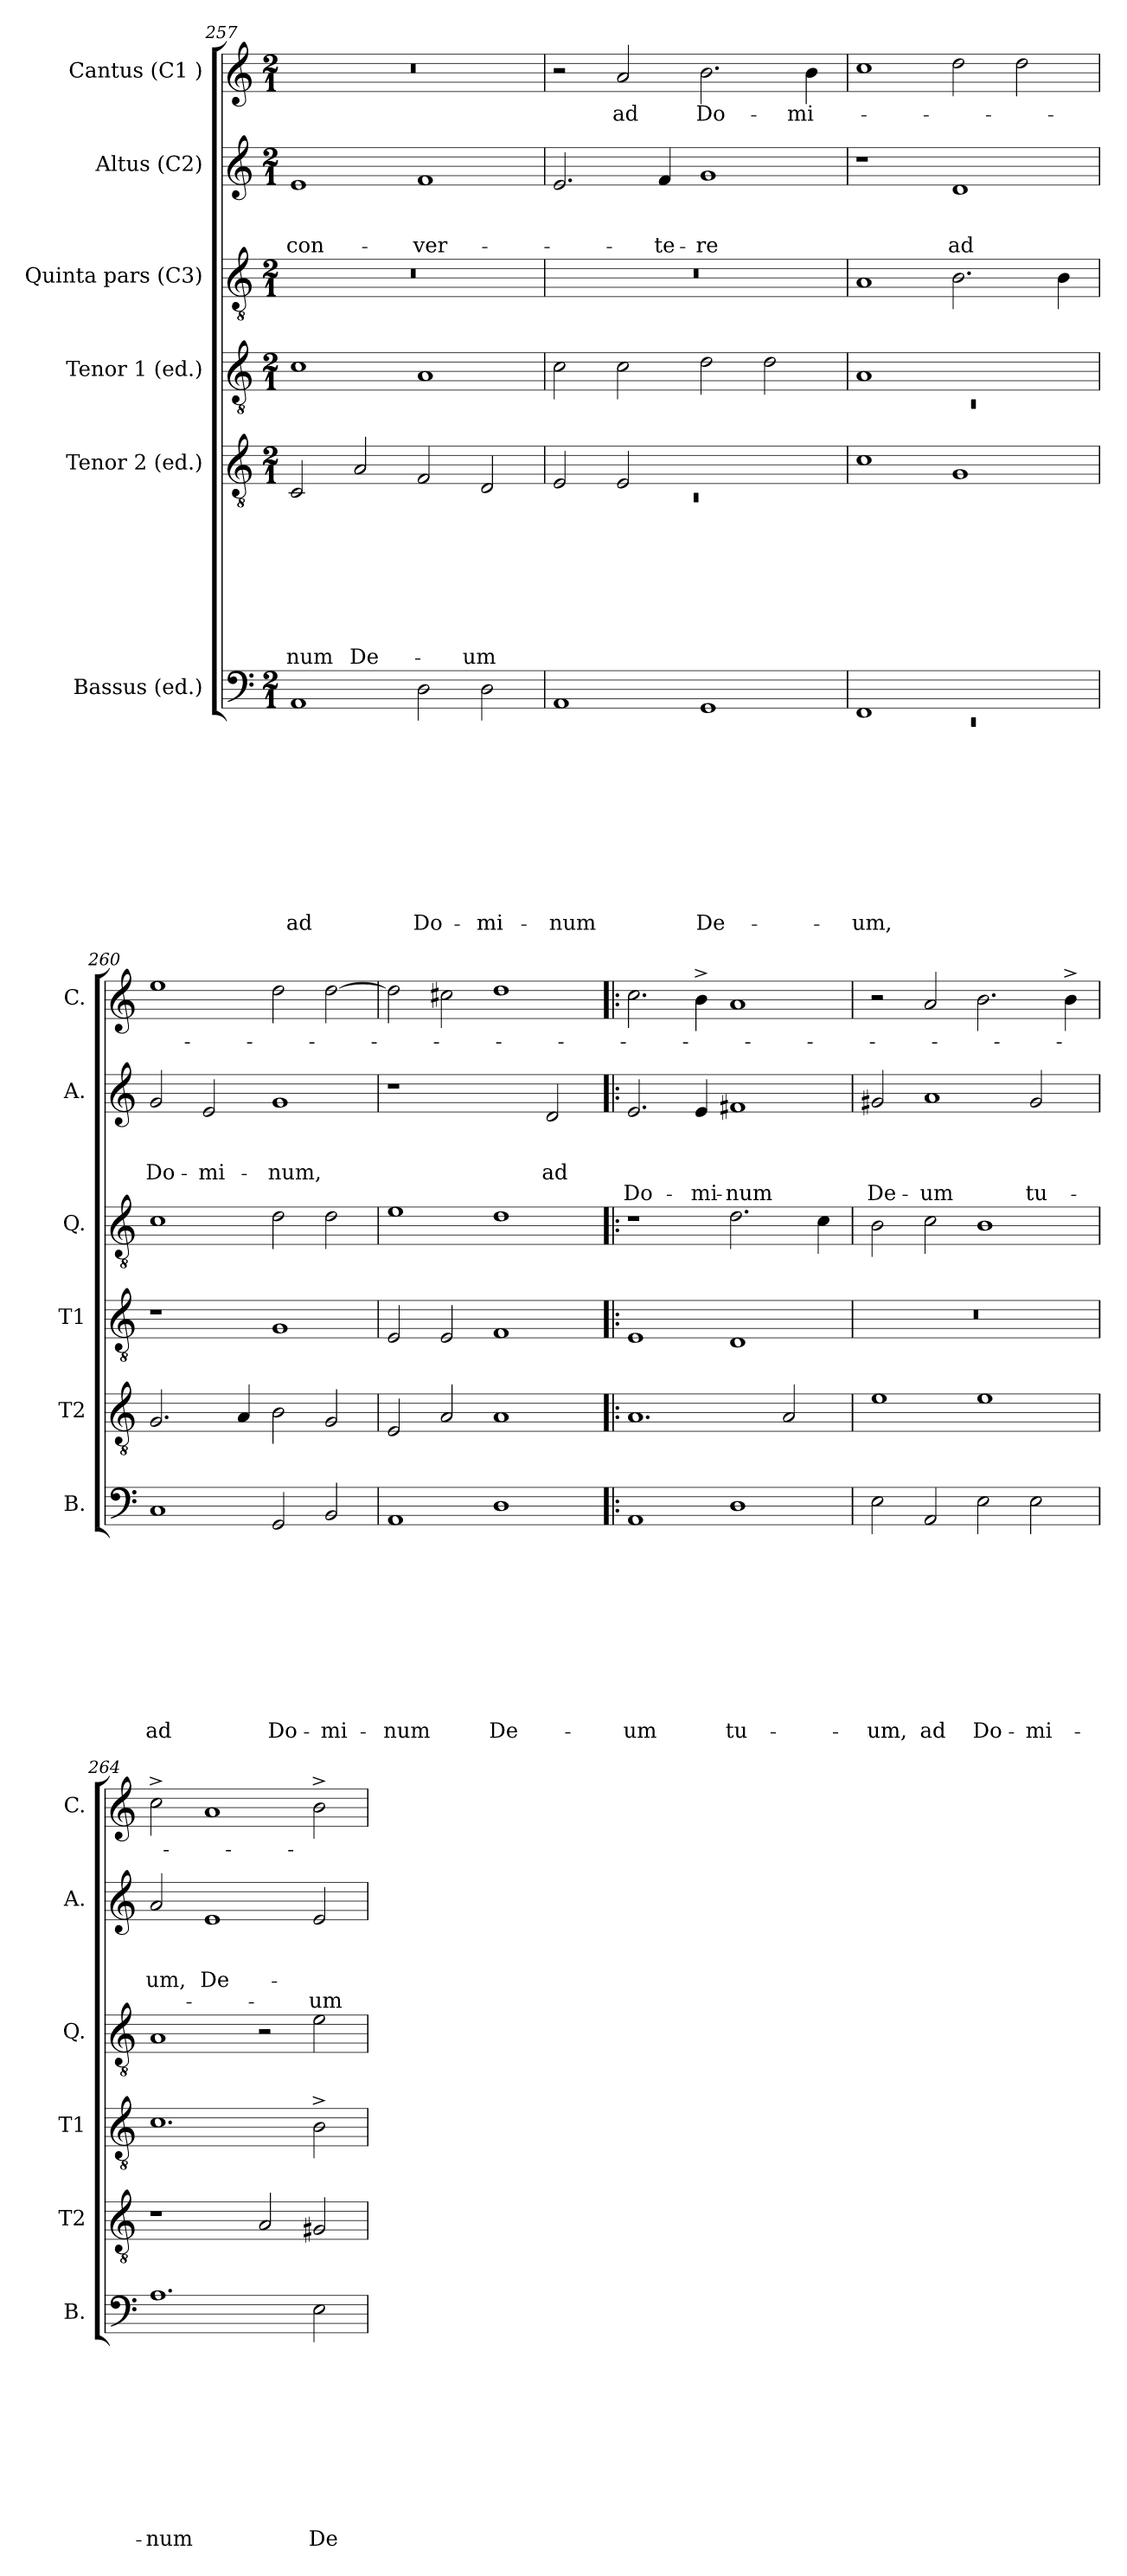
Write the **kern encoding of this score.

**kern	**text	**text	**text	**text	**text	**text	**text	**text	**text	**text	**kern	**text	**text	**text	**text	**text	**text	**text	**text	**kern	**kern	**kern	**text	**text	**text	**text	**kern	**text
*part6	*part6	*part6	*part6	*part6	*part6	*part6	*part6	*part6	*part6	*part6	*part5	*part5	*part5	*part5	*part5	*part5	*part5	*part5	*part5	*part4	*part3	*part2	*part2	*part2	*part2	*part2	*part1	*part1
*staff6	*staff6	*staff6	*staff6	*staff6	*staff6	*staff6	*staff6	*staff6	*staff6	*staff6	*staff5	*staff5	*staff5	*staff5	*staff5	*staff5	*staff5	*staff5	*staff5	*staff4	*staff3	*staff2	*staff2	*staff2	*staff2	*staff2	*staff1	*staff1
*I"Bassus (ed.)	*	*	*	*	*	*	*	*	*	*	*I"Tenor 2 (ed.)	*	*	*	*	*	*	*	*	*I"Tenor 1 (ed.)	*I"Quinta pars (C3)	*I"Altus (C2)	*	*	*	*	*I"Cantus (C1 )	*
*I'B.	*	*	*	*	*	*	*	*	*	*	*I'T2	*	*	*	*	*	*	*	*	*I'T1	*I'Q.	*I'A.	*	*	*	*	*I'C.	*
*clefF4	*	*	*	*	*	*	*	*	*	*	*clefGv2	*	*	*	*	*	*	*	*	*clefGv2	*clefGv2	*clefG2	*	*	*	*	*clefG2	*
*k[]	*	*	*	*	*	*	*	*	*	*	*k[]	*	*	*	*	*	*	*	*	*k[]	*k[]	*k[]	*	*	*	*	*k[]	*
*C:	*	*	*	*	*	*	*	*	*	*	*C:	*	*	*	*	*	*	*	*	*C:	*C:	*C:	*	*	*	*	*C:	*
*M2/1	*	*	*	*	*	*	*	*	*	*	*M2/1	*	*	*	*	*	*	*	*	*M2/1	*M2/1	*M2/1	*	*	*	*	*M2/1	*
=257	=257	=257	=257	=257	=257	=257	=257	=257	=257	=257	=257	=257	=257	=257	=257	=257	=257	=257	=257	=257	=257	=257	=257	=257	=257	=257	=257	=257
!	!	!	!	!	!	!	!	!	!	!LO:LY:b	!	!	!	!	!	!	!	!	!LO:LY:b	!	!	!	!	!	!LO:LY:b	!	!	!
1AA	.	.	.	.	.	.	.	.	.	ad	2C/	.	.	.	.	.	.	.	-num	1c	0r	1e	.	.	-con-	.	0r	.
!	!	!	!	!	!	!	!	!	!	!	!	!	!	!	!	!	!	!	!LO:LY:b	!	!	!	!	!	!	!	!	!
.	.	.	.	.	.	.	.	.	.	.	2A/	.	.	.	.	.	.	.	De-	.	.	.	.	.	.	.	.	.
!	!	!	!	!	!	!	!	!	!	!LO:LY:b	!	!	!	!	!	!	!	!	!	!	!	!	!	!	!LO:LY:b	!	!	!
2D\	.	.	.	.	.	.	.	.	.	Do-	2F/	.	.	.	.	.	.	.	.	1A	.	1f	.	.	-ver-	.	.	.
!	!	!	!	!	!	!	!	!	!	!LO:LY:b	!	!	!	!	!	!	!	!	!LO:LY:b	!	!	!	!	!	!	!	!	!
2D\	.	.	.	.	.	.	.	.	.	-mi-	2D/	.	.	.	.	.	.	.	-um	.	.	.	.	.	.	.	.	.
=258	=258	=258	=258	=258	=258	=258	=258	=258	=258	=258	=258	=258	=258	=258	=258	=258	=258	=258	=258	=258	=258	=258	=258	=258	=258	=258	=258	=258
*	*	*	*	*	*	*	*	*	*	*	*^	*	*	*	*	*	*	*	*	*	*	*	*	*	*	*	*	*
!	!	!	!	!	!	!	!	!	!	!LO:LY:b	!	!LO:N:vis=1	!	!	!	!	!	!	!	!	!	!	!	!	!	!	!	!	!
1AA	.	.	.	.	.	.	.	.	.	-num	2E/	0rC	.	.	.	.	.	.	.	.	2c\	0r	2.e/	.	.	.	.	2r	.
!	!	!	!	!	!	!	!	!	!	!	!	!	!	!	!	!	!	!	!	!	!	!	!	!	!	!	!	!	!LO:LY:b
.	.	.	.	.	.	.	.	.	.	.	2E/	.	.	.	.	.	.	.	.	.	2c\	.	.	.	.	.	.	2a/	ad
!	!	!	!	!	!	!	!	!	!	!	!	!	!	!	!	!	!	!	!	!	!	!	!	!	!	!LO:LY:b	!	!	!
.	.	.	.	.	.	.	.	.	.	.	.	.	.	.	.	.	.	.	.	.	.	.	4f/	.	.	-te-	.	.	.
!	!	!	!	!	!	!	!	!	!	!LO:LY:b	!	!	!	!	!	!	!	!	!	!	!	!	!	!	!	!LO:LY:b	!	!	!LO:LY:b
1GG	.	.	.	.	.	.	.	.	.	De-	1ryy	.	.	.	.	.	.	.	.	.	2d\	.	1g	.	.	-re	.	2.b\	Do-
.	.	.	.	.	.	.	.	.	.	.	.	.	.	.	.	.	.	.	.	.	2d\	.	.	.	.	.	.	.	.
!	!	!	!	!	!	!	!	!	!	!	!	!	!	!	!	!	!	!	!	!	!	!	!	!	!	!	!	!	!LO:LY:b
.	.	.	.	.	.	.	.	.	.	.	.	.	.	.	.	.	.	.	.	.	.	.	.	.	.	.	.	4b\	-mi-
*	*	*	*	*	*	*	*	*	*	*	*v	*v	*	*	*	*	*	*	*	*	*	*	*	*	*	*	*	*	*
=259	=259	=259	=259	=259	=259	=259	=259	=259	=259	=259	=259	=259	=259	=259	=259	=259	=259	=259	=259	=259	=259	=259	=259	=259	=259	=259	=259	=259
*^	*	*	*	*	*	*	*	*	*	*	*	*	*	*	*	*	*	*	*	*^	*	*	*	*	*	*	*	*
!	!LO:N:vis=1	!	!	!	!	!	!	!	!	!	!LO:LY:b	!	!	!	!	!	!	!	!	!	!	!LO:N:vis=1	!	!	!	!	!	!	!	!
1FF	0rEE	.	.	.	.	.	.	.	.	.	-um,	1c	.	.	.	.	.	.	.	.	1A	0rC	1A	1r	.	.	.	.	1cc	.
!	!	!	!	!	!	!	!	!	!	!	!	!	!	!	!	!	!	!	!	!	!	!	!	!	!	!	!LO:LY:b	!	!	!
1ryy	.	.	.	.	.	.	.	.	.	.	.	1G	.	.	.	.	.	.	.	.	1ryy	.	2.B\	1d	.	.	ad	.	2dd\	.
.	.	.	.	.	.	.	.	.	.	.	.	.	.	.	.	.	.	.	.	.	.	.	.	.	.	.	.	.	2dd\	.
.	.	.	.	.	.	.	.	.	.	.	.	.	.	.	.	.	.	.	.	.	.	.	4B\	.	.	.	.	.	.	.
*v	*v	*	*	*	*	*	*	*	*	*	*	*	*	*	*	*	*	*	*	*	*v	*v	*	*	*	*	*	*	*	*
=260	=260	=260	=260	=260	=260	=260	=260	=260	=260	=260	=260	=260	=260	=260	=260	=260	=260	=260	=260	=260	=260	=260	=260	=260	=260	=260	=260	=260
!	!	!	!	!	!	!	!	!	!	!LO:LY:b	!	!	!	!	!	!	!	!	!	!	!	!	!	!	!LO:LY:b	!	!	!
1C	.	.	.	.	.	.	.	.	.	ad	2.G/	.	.	.	.	.	.	.	.	1r	1c	2g/	.	.	Do-	.	1ee	.
!	!	!	!	!	!	!	!	!	!	!	!	!	!	!	!	!	!	!	!	!	!	!	!	!	!LO:LY:b	!	!	!
.	.	.	.	.	.	.	.	.	.	.	.	.	.	.	.	.	.	.	.	.	.	2e/	.	.	-mi-	.	.	.
.	.	.	.	.	.	.	.	.	.	.	4A/	.	.	.	.	.	.	.	.	.	.	.	.	.	.	.	.	.
!	!	!	!	!	!	!	!	!	!	!LO:LY:b	!	!	!	!	!	!	!	!	!	!	!	!	!	!	!LO:LY:b	!	!	!
2GG/	.	.	.	.	.	.	.	.	.	Do-	2B\	.	.	.	.	.	.	.	.	1G	2d\	1g	.	.	-num,	.	2dd\	.
!	!	!	!	!	!	!	!	!	!	!LO:LY:b	!	!	!	!	!	!	!	!	!	!	!	!	!	!	!	!	!	!
2BB/	.	.	.	.	.	.	.	.	.	-mi-	2G/	.	.	.	.	.	.	.	.	.	2d\	.	.	.	.	.	[>2dd\	.
!!LO:PB:g=z
=261	=261	=261	=261	=261	=261	=261	=261	=261	=261	=261	=261	=261	=261	=261	=261	=261	=261	=261	=261	=261	=261	=261	=261	=261	=261	=261	=261	=261
!	!	!	!	!	!	!	!	!	!	!LO:LY:b	!	!	!	!	!	!	!	!	!	!	!	!	!	!	!	!	!	!
1AA	.	.	.	.	.	.	.	.	.	-num	2E/	.	.	.	.	.	.	.	.	2E/	1e	1r	.	.	.	.	2dd\]	.
.	.	.	.	.	.	.	.	.	.	.	2A/	.	.	.	.	.	.	.	.	2E/	.	.	.	.	.	.	2cc#X\	.
!	!	!	!	!	!	!	!	!	!	!LO:LY:b	!	!	!	!	!	!	!	!	!	!	!	!	!	!	!	!	!	!
1D	.	.	.	.	.	.	.	.	.	De-	1A	.	.	.	.	.	.	.	.	1F	1d	2ryy	.	.	.	.	1dd	.
!	!	!	!	!	!	!	!	!	!	!	!	!	!	!	!	!	!	!	!	!	!	!	!	!	!LO:LY:b	!	!	!
.	.	.	.	.	.	.	.	.	.	.	.	.	.	.	.	.	.	.	.	.	.	2d/	.	.	ad	.	.	.
=262!|:	=262!|:	=262!|:	=262!|:	=262!|:	=262!|:	=262!|:	=262!|:	=262!|:	=262!|:	=262!|:	=262!|:	=262!|:	=262!|:	=262!|:	=262!|:	=262!|:	=262!|:	=262!|:	=262!|:	=262!|:	=262!|:	=262!|:	=262!|:	=262!|:	=262!|:	=262!|:	=262!|:	=262!|:
!	!	!	!	!	!	!	!	!	!	!LO:LY:b	!	!	!	!	!	!	!	!	!	!	!	!	!	!	!	!LO:LY:b	!	!
1AA	.	.	.	.	.	.	.	.	.	-um	1.A	.	.	.	.	.	.	.	.	1E	1r	2.e/	.	.	.	Do-	2.cc\	.
!	!	!	!	!	!	!	!	!	!	!	!	!	!	!	!	!	!	!	!	!	!	!	!	!	!	!LO:LY:b	!	!
.	.	.	.	.	.	.	.	.	.	.	.	.	.	.	.	.	.	.	.	.	.	4e/	.	.	.	-mi-	4b^>\	.
!	!	!	!	!	!	!	!	!	!	!LO:LY:b	!	!	!	!	!	!	!	!	!	!	!	!	!	!	!	!LO:LY:b:rj	!	!
1D	.	.	.	.	.	.	.	.	.	tu-	.	.	.	.	.	.	.	.	.	1D	2.d\	1f#X	.	.	.	-num	1a	.
.	.	.	.	.	.	.	.	.	.	.	2A/	.	.	.	.	.	.	.	.	.	.	.	.	.	.	.	.	.
.	.	.	.	.	.	.	.	.	.	.	.	.	.	.	.	.	.	.	.	.	4c\	.	.	.	.	.	.	.
=263	=263	=263	=263	=263	=263	=263	=263	=263	=263	=263	=263	=263	=263	=263	=263	=263	=263	=263	=263	=263	=263	=263	=263	=263	=263	=263	=263	=263
!	!	!	!	!	!	!	!	!	!	!LO:LY:b	!	!	!	!	!	!	!	!	!	!	!	!	!	!	!	!LO:LY:b	!	!
2E\	.	.	.	.	.	.	.	.	.	-um,	1e	.	.	.	.	.	.	.	.	0r	2B\	2g#X/	.	.	.	De-	2r	.
!	!	!	!	!	!	!	!	!	!	!LO:LY:b	!	!	!	!	!	!	!	!	!	!	!	!	!	!	!	!LO:LY:b	!	!
2AA/	.	.	.	.	.	.	.	.	.	ad	.	.	.	.	.	.	.	.	.	.	2c\	1a	.	.	.	-um	2a/	.
!	!	!	!	!	!	!	!	!	!	!LO:LY:b	!	!	!	!	!	!	!	!	!	!	!	!	!	!	!	!	!	!
2E\	.	.	.	.	.	.	.	.	.	Do-	1e	.	.	.	.	.	.	.	.	.	1B	.	.	.	.	.	2.b\	.
!	!	!	!	!	!	!	!	!	!	!LO:LY:b	!	!	!	!	!	!	!	!	!	!	!	!	!	!	!	!LO:LY:b	!	!
2E\	.	.	.	.	.	.	.	.	.	-mi-	.	.	.	.	.	.	.	.	.	.	.	2g#/	.	.	.	tu-	.	.
.	.	.	.	.	.	.	.	.	.	.	.	.	.	.	.	.	.	.	.	.	.	.	.	.	.	.	4b^>\	.
=264	=264	=264	=264	=264	=264	=264	=264	=264	=264	=264	=264	=264	=264	=264	=264	=264	=264	=264	=264	=264	=264	=264	=264	=264	=264	=264	=264	=264
!	!	!	!	!	!	!	!	!	!	!LO:LY:b	!	!	!	!	!	!	!	!	!	!	!	!	!	!	!LO:LY:b	!	!	!
1.A	.	.	.	.	.	.	.	.	.	-num	1r	.	.	.	.	.	.	.	.	1.c	1A	2a/	.	.	um,	.	2cc^>\	.
!	!	!	!	!	!	!	!	!	!	!	!	!	!	!	!	!	!	!	!	!	!	!	!	!	!LO:LY:b	!	!	!
.	.	.	.	.	.	.	.	.	.	.	.	.	.	.	.	.	.	.	.	.	.	1e	.	.	De-	.	1a	.
.	.	.	.	.	.	.	.	.	.	.	2A/	.	.	.	.	.	.	.	.	.	2r	.	.	.	.	.	.	.
!	!	!	!	!	!	!	!	!	!	!LO:LY:b	!	!	!	!	!	!	!	!	!	!	!	!	!	!	!	!LO:LY:b	!	!
2E\	.	.	.	.	.	.	.	.	.	De-	2G#X/	.	.	.	.	.	.	.	.	2B^>\	2e\	2e/	.	.	.	-um	2b^>\	.
=	=	=	=	=	=	=	=	=	=	=	=	=	=	=	=	=	=	=	=	=	=	=	=	=	=	=	=	=
*-	*-	*-	*-	*-	*-	*-	*-	*-	*-	*-	*-	*-	*-	*-	*-	*-	*-	*-	*-	*-	*-	*-	*-	*-	*-	*-	*-	*-
